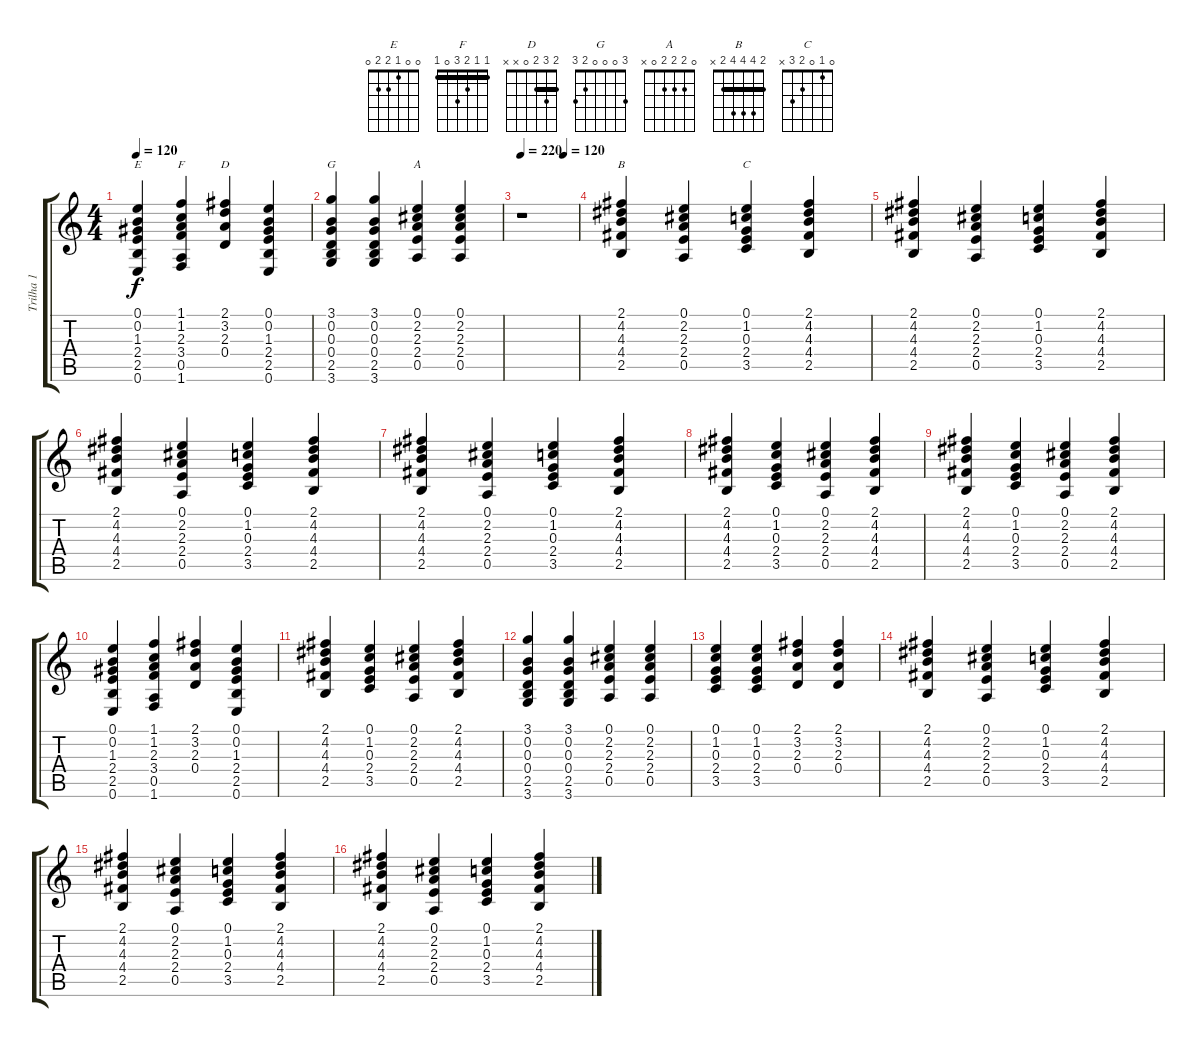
\track ("Trilha 1" "Trilha 1") {instrument acousticguitarsteel}
\staff {score tabs}
\tuning (E4 B3 G3 D3 A2 E2) {hide}
\chord ("E" 0 0 1 2 2 0)
\chord ("F" 1 1 2 3 0 1) {barre 1}
\chord ("D" 2 3 2 0 x x) {barre 2}
\chord ("G" 3 0 0 0 2 3)
\chord ("A" 0 2 2 2 0 x)
\chord ("B" 2 4 4 4 2 x) {barre 2}
\chord ("C" 0 1 0 2 3 x)
\ts (4 4)
\tempo 120
\clef g2
\ks c
(0.1 0.2 1.3 2.4 2.5 0.6).4{ch "E" dy f} (1.1 1.2 2.3 3.4 0.5 1.6).4{ch "F"} (2.1 3.2 2.3 0.4).4{ch "D"} (0.1 0.2 1.3 2.4 2.5 0.6).4 |
(3.1 0.2 0.3 0.4 2.5 3.6).4{ch "G"} (3.1 0.2 0.3 0.4 2.5 3.6).4 (0.1 2.2 2.3 2.4 0.5).4{ch "A"} (0.1 2.2 2.3 2.4 0.5).4 |
\tempo 220
\tempo (120 0.75)
r.1 |
(2.1 4.2 4.3 4.4 2.5).4{ch "B"} (0.1 2.2 2.3 2.4 0.5).4 (0.1 1.2 0.3 2.4 3.5).4{ch "C"} (2.1 4.2 4.3 4.4 2.5).4 |
(2.1 4.2 4.3 4.4 2.5).4 (0.1 2.2 2.3 2.4 0.5).4 (0.1 1.2 0.3 2.4 3.5).4 (2.1 4.2 4.3 4.4 2.5).4 |
(2.1 4.2 4.3 4.4 2.5).4 (0.1 2.2 2.3 2.4 0.5).4 (0.1 1.2 0.3 2.4 3.5).4 (2.1 4.2 4.3 4.4 2.5).4 |
(2.1 4.2 4.3 4.4 2.5).4 (0.1 2.2 2.3 2.4 0.5).4 (0.1 1.2 0.3 2.4 3.5).4 (2.1 4.2 4.3 4.4 2.5).4 |
(2.1 4.2 4.3 4.4 2.5).4 (0.1 1.2 0.3 2.4 3.5).4 (0.1 2.2 2.3 2.4 0.5).4 (2.1 4.2 4.3 4.4 2.5).4 |
(2.1 4.2 4.3 4.4 2.5).4 (0.1 1.2 0.3 2.4 3.5).4 (0.1 2.2 2.3 2.4 0.5).4 (2.1 4.2 4.3 4.4 2.5).4 |
(0.1 0.2 1.3 2.4 2.5 0.6).4 (1.1 1.2 2.3 3.4 0.5 1.6).4 (2.1 3.2 2.3 0.4).4 (0.1 0.2 1.3 2.4 2.5 0.6).4 |
(2.1 4.2 4.3 4.4 2.5).4 (0.1 1.2 0.3 2.4 3.5).4 (0.1 2.2 2.3 2.4 0.5).4 (2.1 4.2 4.3 4.4 2.5).4 |
(3.1 0.2 0.3 0.4 2.5 3.6).4 (3.1 0.2 0.3 0.4 2.5 3.6).4 (0.1 2.2 2.3 2.4 0.5).4 (0.1 2.2 2.3 2.4 0.5).4 |
(0.1 1.2 0.3 2.4 3.5).4 (0.1 1.2 0.3 2.4 3.5).4 (2.1 3.2 2.3 0.4).4 (2.1 3.2 2.3 0.4).4 |
(2.1 4.2 4.3 4.4 2.5).4 (0.1 2.2 2.3 2.4 0.5).4 (0.1 1.2 0.3 2.4 3.5).4 (2.1 4.2 4.3 4.4 2.5).4 |
(2.1 4.2 4.3 4.4 2.5).4 (0.1 2.2 2.3 2.4 0.5).4 (0.1 1.2 0.3 2.4 3.5).4 (2.1 4.2 4.3 4.4 2.5).4 |
(2.1 4.2 4.3 4.4 2.5).4 (0.1 2.2 2.3 2.4 0.5).4 (0.1 1.2 0.3 2.4 3.5).4 (2.1 4.2 4.3 4.4 2.5).4
